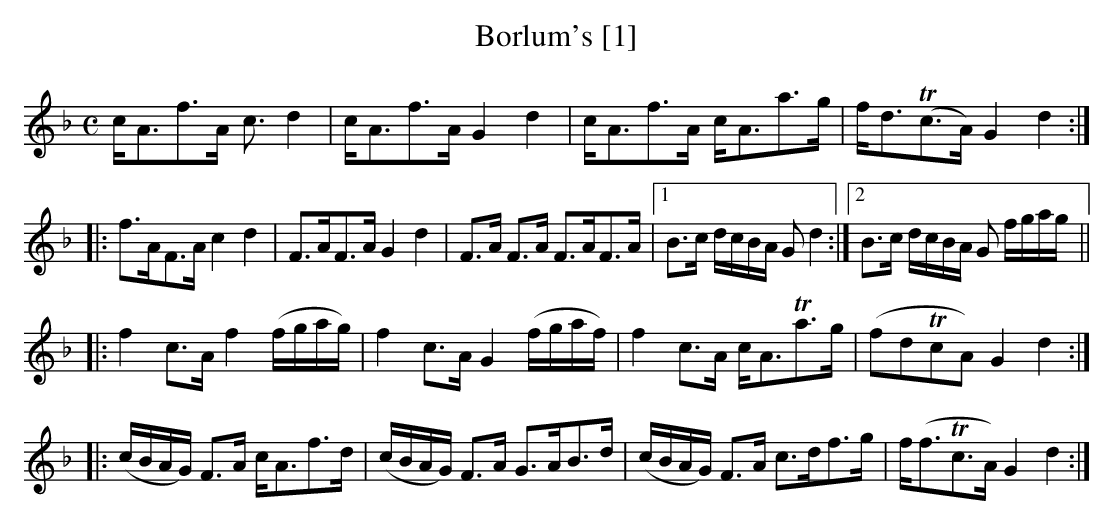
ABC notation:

X:1
T:Borlum's [1]
M:C
L:1/16
K:F
cA3f3A c3d4|cA3f3A G4d4|cA3f3A cA3a3g|fd3T(c3A) G4d4:|
|:f3AF3A c4d4|F3AF3A G4d4|F3A F3A F3AF3A|1B3c dcBA G2d4:|2B3c dcBA G2 fgag||
|:f4 c3A f4 (fgag)|f4 c3A G4 (fgaf)|f4 c3A cA3Ta3g|(f2d2Tc2A2) G4 d4:|
|:(cBAG) F3A cA3f3d|(cBAG) F3A G3AB3d|(cBAG) F3A c3df3g|f(f3Tc3A) G4d4:|]
